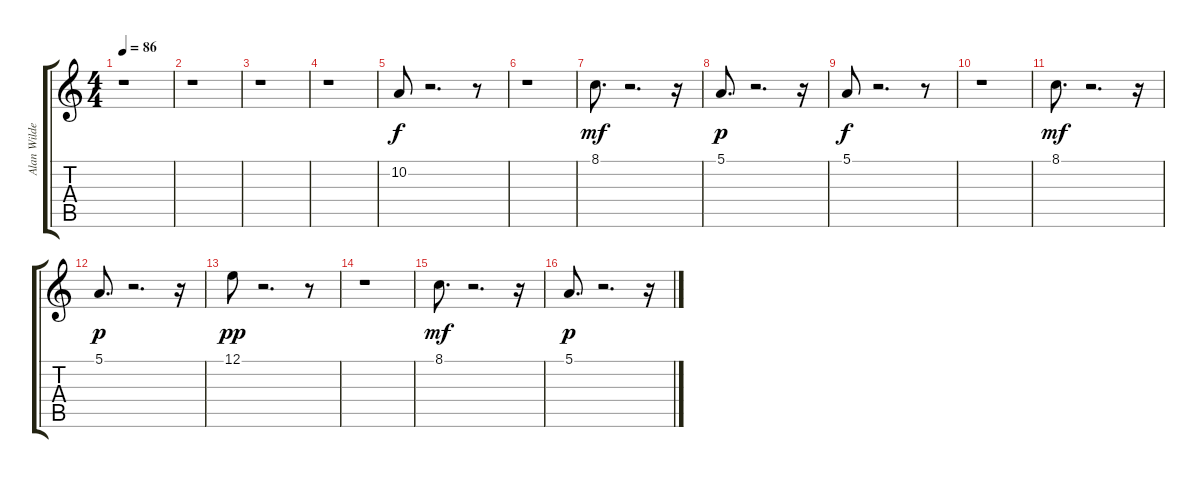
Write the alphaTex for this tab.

\track ("Alan Wilder - Strings" "Alan Wilde") {instrument stringensemble1}
\staff {score tabs}
\tuning (E4 B3 G3 D3 A2 E2) {hide}
\ts (4 4)
\tempo 86
\clef g2
\ks c
r.1{dy f} |
r.1 |
r.1 |
r.1 |
10.2.8 r.2{d} r.8 |
r.1 |
8.1.8{d dy mf} r.2{d} r.16 |
5.1.8{d dy p} r.2{d} r.16 |
5.1.8{dy f} r.2{d} r.8 |
r.1 |
8.1.8{d dy mf} r.2{d} r.16 |
5.1.8{d dy p} r.2{d} r.16 |
12.1.8{dy pp} r.2{d} r.8 |
r.1 |
8.1.8{d dy mf} r.2{d} r.16 |
5.1.8{d dy p} r.2{d} r.16
